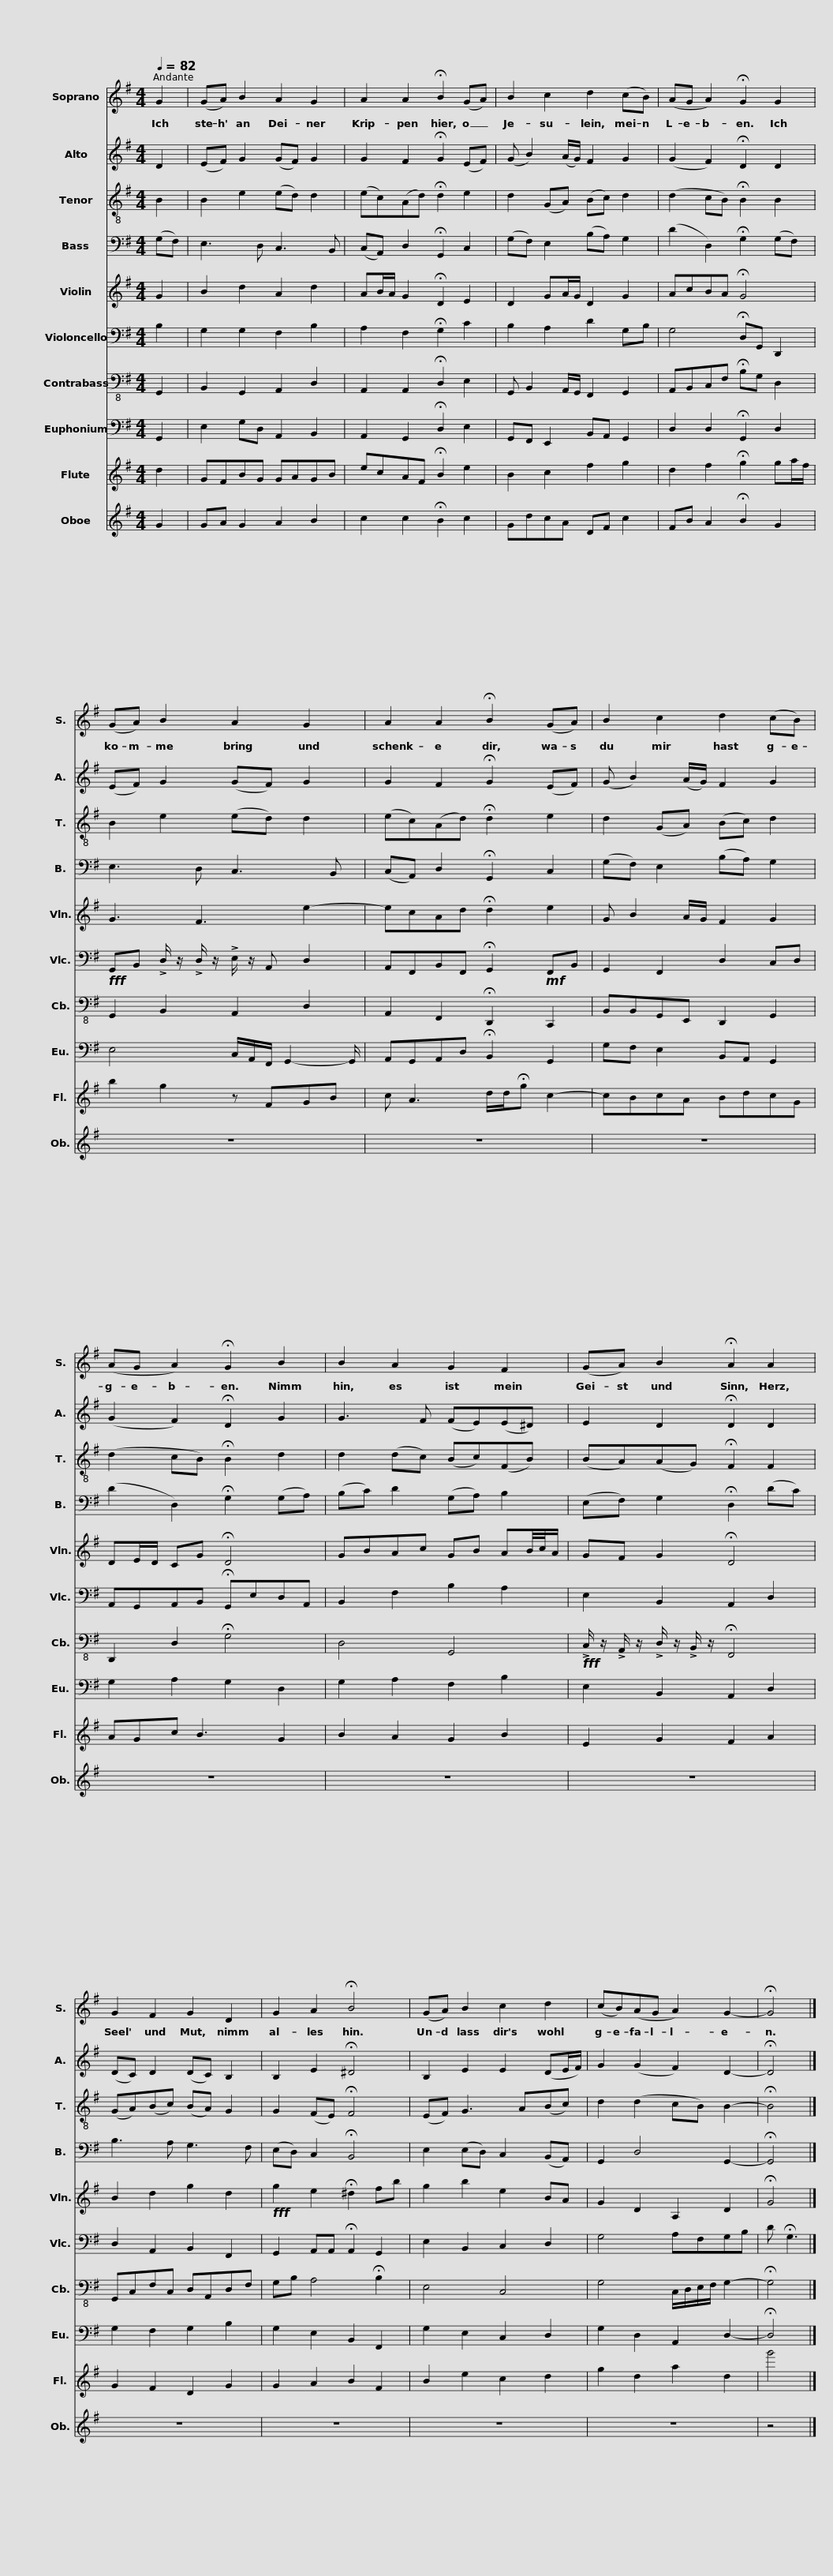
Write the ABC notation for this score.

X:1
%%score 1 2 3 4 5 6 7 8 9 10
L:1/8
Q:1/4=82
M:4/4
I:linebreak $
K:G
V:1 treble
V:2 treble
V:3 treble-8
V:4 bass
V:5 treble
V:6 bass
V:7 bass-8
V:8 bass
V:9 treble
V:10 treble
V:1
 G2 | (GA) B2 A2 G2 | A2 A2 !fermata!B2 (GA) | B2 c2 d2 (cB) |$ (AG A2) !fermata!G2 G2 | %5
 (GA) B2 A2 G2 | A2 A2 !fermata!B2 (GA) | B2 c2 d2 (cB) |$ (AG A2) !fermata!G2 B2 | B2 A2 G2 F2 | %10
 (GA) B2 !fermata!A2 A2 |$ G2 F2 G2 D2 | G2 A2 !fermata!B4 | (GA) B2 c2 d2 | (cB)(AG A2) G2- | %15
 !fermata!G4 |] %16
V:2
 D2 | (EF) G2 (GF) G2 | G2 F2 !fermata!G2 (EF) | (G B2) (A/G/) F2 G2 |$ (G2 F2) !fermata!D2 D2 | %5
 (EF) G2 (GF) G2 | G2 F2 !fermata!G2 (EF) | (G B2) (A/G/) F2 G2 |$ (G2 F2) !fermata!D2 G2 | G3 F (FE)(E^D) | %10
 E2 D2 !fermata!D2 D2 |$ (DC) D2 (DC) B,2 | B,2 E2 !fermata!^D4 | B,2 E2 E2 (DE/F/) | G2 (G2 F2) D2- | %15
 !fermata!D4 |] %16
V:3
 B2 | B2 e2 (ed) d2 | (ec)(Ad) !fermata!d2 e2 | d2 (GA) (Bc) d2 |$ (d2 cB) !fermata!B2 B2 | %5
 B2 e2 (ed) d2 | (ec)(Ad) !fermata!d2 e2 | d2 (GA) (Bc) d2 |$ (d2 cB) !fermata!B2 d2 | d2 (dc) (Bc)(FB) | %10
 (BA)(AG) !fermata!F2 F2 |$ (GA)(Bc) (BA) G2 | G2 (FE) !fermata!F4 | (EF) G3 A(Bc) | d2 (d2 cB) B2- | %15
 !fermata!B4 |] %16
V:4
 (G,F,) | E,3 D, C,3 B,, | (C,A,,) D,2 !fermata!G,,2 C,2 | (G,F,) E,2 (B,A,) G,2 |$ (D2 D,2) !fermata!G,2 (G,F,) | %5
 E,3 D, C,3 B,, | (C,A,,) D,2 !fermata!G,,2 C,2 | (G,F,) E,2 (B,A,) G,2 |$ (D2 D,2) !fermata!G,2 (G,A,) | (B,C) D2 (G,A,) B,2 | %10
 (E,F,) G,2 !fermata!D,2 (DC) |$ B,3 A, G,3 F, | (E,D,) C,2 !fermata!B,,4 | E,2 (E,D,) C,2 (B,,A,,) | G,,2 D,4 G,,2- | %15
 !fermata!G,,4 |] %16
V:5
 G2 | B2 d2 A2 d2 | AB/A/ G2 !fermata!D2 E2 | D2 GA/G/ D2 G2 |$ AcBA !fermata!G4 | %5
 G3 F3 e2- | ecAd !fermata!d2 e2 | G B2 A/G/ F2 G2 |$ DE/D/ CG !fermata!D4 | GBAc GB AB/4c/4A/ | %10
 GF G2 !fermata!D4 |$ B2 d2 g2 d2 |!fff! g2 e2 !fermata!^d2 fb | g2 b2 e2 BA | G2 D2 A,2 D2 | %15
 !fermata!G4 |] %16
V:6
 B,2 | G,2 G,2 F,2 B,2 | A,2 F,2 !fermata!G,2 C2 | B,2 A,2 D2 G,B, |$ G,4 !fermata!D,G,, D,,2 | %5
!fff! G,,B,, !>!D,/ z/ !>!D,/ z/ !>!E,/ z/ A,, D,2 | A,,F,,B,,F,, !fermata!G,,2!mf! F,,B,, | G,,2 F,,2 D,2 C,D, |$ A,,G,,A,,B,, !fermata!G,,E,D,A,, | B,,2 F,2 B,2 A,2 | %10
 E,2 B,,2 A,,2 D,2 |$ D,2 A,,2 B,,2 F,,2 | G,,2 A,,A,, !fermata!A,,2 G,,2 | E,2 B,,2 C,2 D,2 | G,4 A,F,G,B, | %15
 D !fermata!G,3 |] %16
V:7
 G,,2 | B,,2 G,,2 A,,2 D,2 | A,,2 A,,2 !fermata!D,2 E,2 | G,, B,,2 A,,/G,,/ F,,2 G,,2 |$ A,,B,,C,F, !fermata!B,G, D,2 | %5
 G,,2 B,,2 A,,2 D,2 | A,,2 F,,2 !fermata!D,,2 C,,2 | B,,B,,G,,E,, D,,2 G,,2 |$ D,,2 D,2 !fermata!G,4 | D,4 G,,4 | %10
!fff! !>!C,/ z/ !>!A,,/ z/ !>!D,/ z/ !>!B,,/ z/ !fermata!F,,4 |$ G,,C,F,C, D,A,,D,F, | G,B, A,4 !fermata!B,2 | E,4 C,4 | G,4 C,/D,/E,/F,/ G,2- | %15
 !fermata!G,4 |] %16
V:8
 G,,2 | E,2 G,D, A,,2 B,,2 | A,,2 G,,2 !fermata!D,2 E,2 | G,,F,, E,,2 B,,A,, G,,2 |$ D,2 D,2 !fermata!G,,2 D,2 | %5
 E,4 C,/A,,/F,,/ G,,2- G,,/ | A,,G,,A,,D, !fermata!B,,2 G,,2 | G,F, E,2 B,,A,, G,,2 |$ G,2 A,2 G,2 D,2 | G,2 A,2 F,2 B,2 | %10
 E,2 B,,2 A,,2 D,2 |$ G,2 F,2 G,2 B,2 | G,2 E,2 B,,2 F,,2 | G,2 E,2 C,2 D,2 | G,2 D,2 A,,2 D,2- | %15
 !fermata!D,4 |] %16
V:9
 d2 | GFBG GAGB | ecAF !fermata!B2 e2 | B2 c2 f2 g2 |$ d2 f2 !fermata!g2 ga/f/ | %5
 b2 g2 z FGB | c A3 d/d/!fermata!g c2- | cBcA BdcG |$ AGc B3 G2 | B2 A2 G2 B2 | %10
 E2 G2 F2 A2 |$ G2 F2 D2 G2 | G2 A2 B2 F2 | B2 e2 c2 d2 | g2 d2 a2 d2 | %15
 g'4 |] %16
V:10
 G2 | GA G2 A2 B2 | c2 c2 !fermata!B2 c2 | GdcA DF c2 |$ FB A2 !fermata!B2 G2 | %5
 z8 | z8 | z8 |$ z8 | z8 | %10
 z8 |$ z8 | z8 | z8 | z8 | %15
 z4 |] %16
